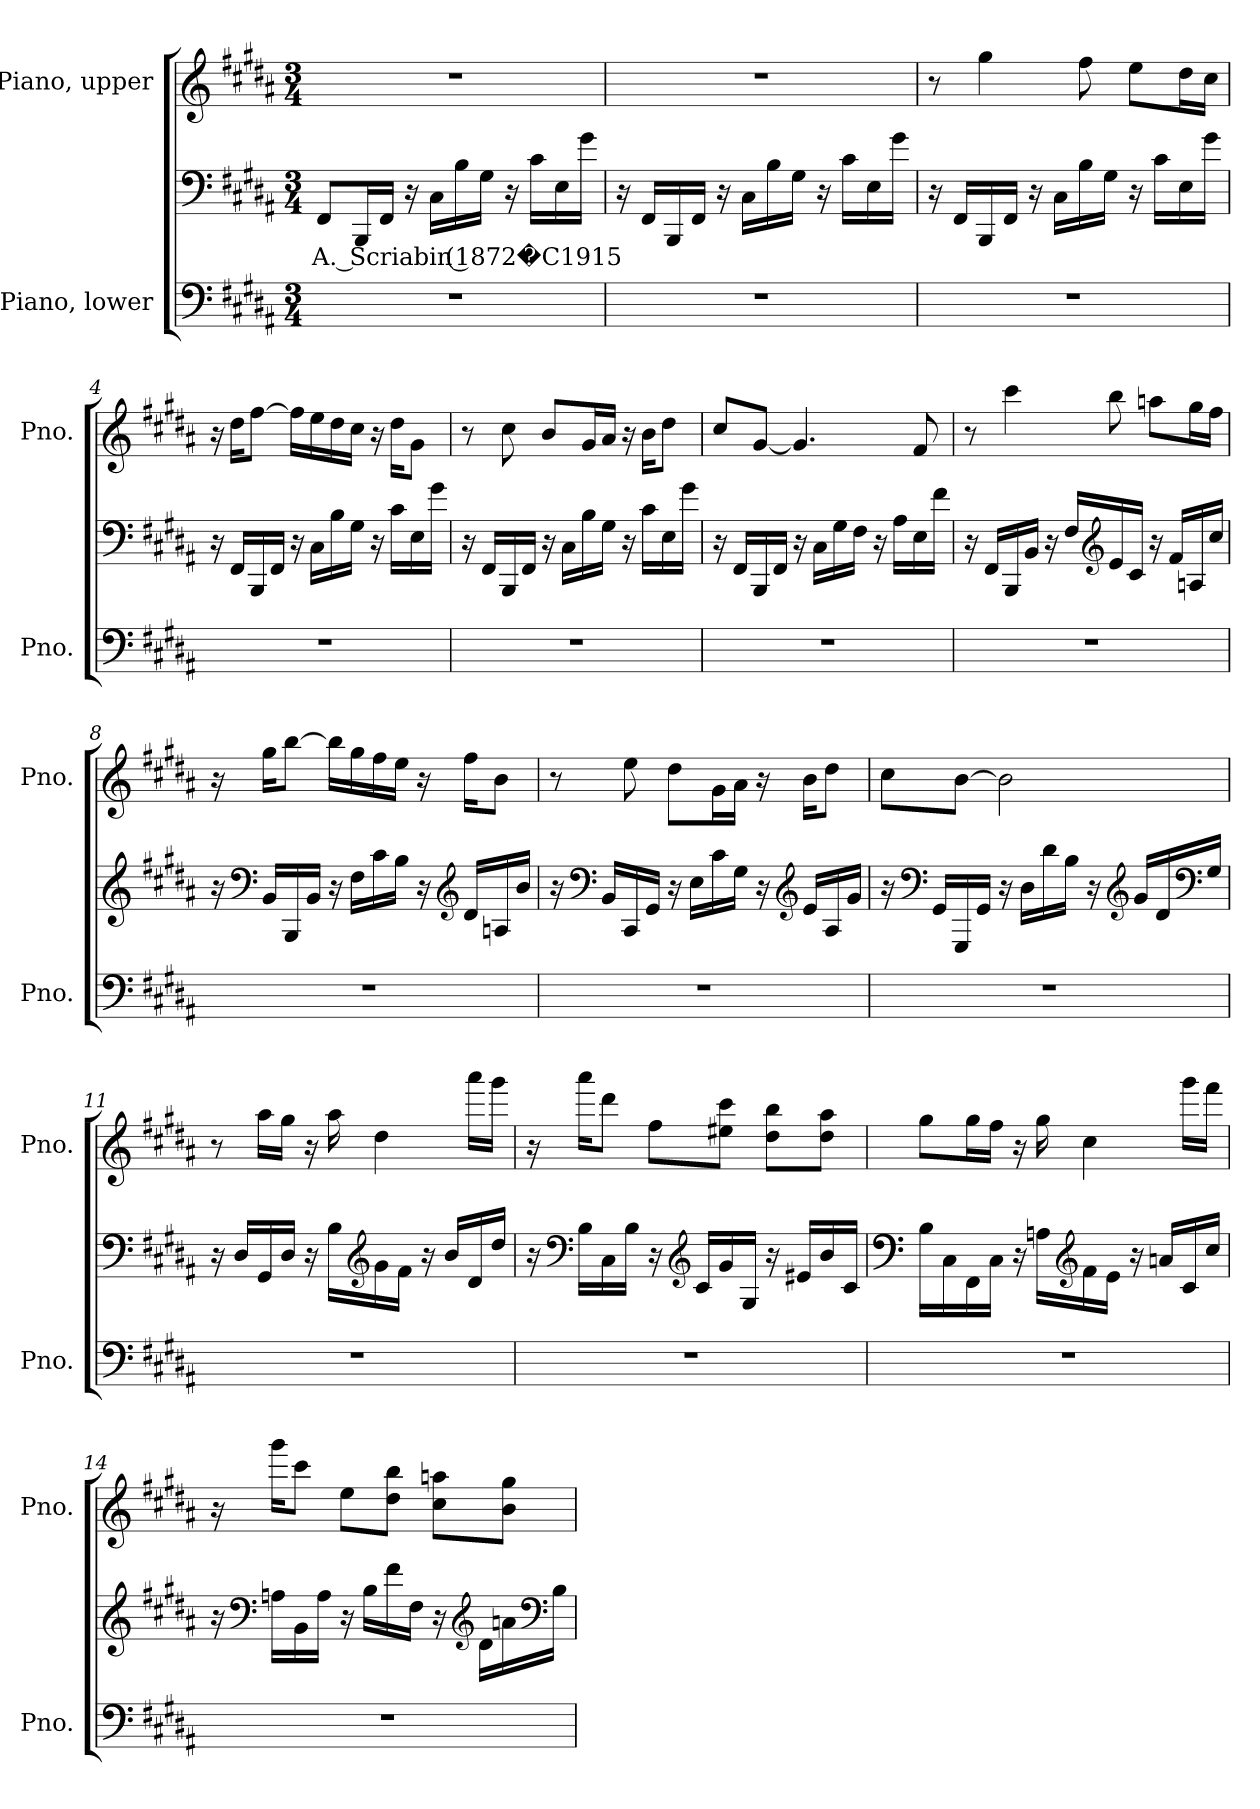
**kern	**kern	**text	**kern
*part2	*part2	*part2	*part1
*staff3	*staff2	*staff2	*staff1
*I"Piano, lower	*	*	*I"Piano, upper
*I'Pno.	*	*	*I'Pno.
*clefF4	*clefF4	*	*clefG2
*k[f#c#g#d#a#]	*k[f#c#g#d#a#]	*	*k[f#c#g#d#a#]
*M3/4	*M3/4	*	*M3/4
*MM40	*MM40	*	*MM40
=1	=1	=1	=1
!	!	!LO:LY:b	!
2.r	8FF#/L	A. Scriabin (1872�C1915	2.r
.	16BBB/L	.	.
.	16FF#/JJ	.	.
.	16r	.	.
.	16C#\LL	.	.
.	16B\	.	.
.	16G#\JJ	.	.
.	16r	.	.
.	16c#\LL	.	.
.	16E\	.	.
.	16g#\JJ	.	.
=2	=2	=2	=2
2.r	16r	.	2.r
.	16FF#/LL	.	.
.	16BBB/	.	.
.	16FF#/JJ	.	.
.	16r	.	.
.	16C#\LL	.	.
.	16B\	.	.
.	16G#\JJ	.	.
.	16r	.	.
.	16c#\LL	.	.
.	16E\	.	.
.	16g#\JJ	.	.
!!LO:LB:g=z
=3	=3	=3	=3
2.r	16r	.	8r
.	16FF#/LL	.	.
.	16BBB/	.	4gg#\
.	16FF#/JJ	.	.
.	16r	.	.
.	16C#\LL	.	.
.	16B\	.	8ff#\
.	16G#\JJ	.	.
.	16r	.	8ee\L
.	16c#\LL	.	.
.	16E\	.	16dd#\L
.	16g#\JJ	.	16cc#\JJ
=4	=4	=4	=4
2.r	16r	.	16r
.	16FF#/LL	.	16dd#\KL
.	16BBB/	.	[8ff#\J
.	16FF#/JJ	.	.
.	16r	.	16ff#\LL]
.	16C#\LL	.	16ee\
.	16B\	.	16dd#\
.	16G#\JJ	.	16cc#\JJ
.	16r	.	16r
.	16c#\LL	.	16dd#\KL
.	16E\	.	8g#\J
.	16g#\JJ	.	.
=5	=5	=5	=5
2.r	16r	.	8r
.	16FF#/LL	.	.
.	16BBB/	.	8cc#\
.	16FF#/JJ	.	.
.	16r	.	8b/L
.	16C#\LL	.	.
.	16B\	.	16g#/L
.	16G#\JJ	.	16a#/JJ
.	16r	.	16r
.	16c#\LL	.	16b\KL
.	16E\	.	8dd#\J
.	16g#\JJ	.	.
!!LO:LB:g=z
=6	=6	=6	=6
2.r	16r	.	8cc#/L
.	16FF#/LL	.	.
.	16BBB/	.	[8g#/J
.	16FF#/JJ	.	.
.	16r	.	4.g#/]
.	16C#\LL	.	.
.	16G#\	.	.
.	16F#\JJ	.	.
.	16r	.	.
.	16A#\LL	.	.
.	16E\	.	8f#/
.	16f#\JJ	.	.
=7	=7	=7	=7
2.r	16r	.	8r
.	16FF#/LL	.	.
.	16BBB/	.	4ccc#\
.	16BB/JJ	.	.
.	16r	.	.
.	16F#/LL	.	.
*	*clefG2	*	*
.	16e/	.	8bb\
.	16c#/JJ	.	.
.	16r	.	8aan\L
.	16f#/LL	.	.
.	16An/	.	16gg#\L
.	16cc#/JJ	.	16ff#\JJ
!!LO:LB:g=z
=8	=8	=8	=8
2.r	16r	.	16r
*	*clefF4	*	*
.	16BB/LL	.	16gg#\KL
.	16BBB/	.	[8bb\J
.	16BB/JJ	.	.
.	16r	.	16bb\LL]
.	16F#\LL	.	16gg#\
.	16c#\	.	16ff#\
.	16B\JJ	.	16ee\JJ
.	16r	.	16r
*	*clefG2	*	*
.	16d#/LL	.	16ff#\KL
.	16An/	.	8b\J
.	16b/JJ	.	.
=9	=9	=9	=9
2.r	16r	.	8r
*	*clefF4	*	*
.	16BB/LL	.	.
.	16CC#/	.	8ee\
.	16GG#/JJ	.	.
.	16r	.	8dd#\L
.	16E\LL	.	.
.	16c#\	.	16g#\L
.	16G#\JJ	.	16a#\JJ
.	16r	.	16r
*	*clefG2	*	*
.	16e/LL	.	16b\KL
.	16A#/	.	8dd#\J
.	16g#/JJ	.	.
!!LO:PB:g=z
=10	=10	=10	=10
2.r	16r	.	8cc#\L
*	*clefF4	*	*
.	16GG#/LL	.	.
.	16GGG#/	.	[8b\J
.	16GG#/JJ	.	.
.	16r	.	2b\]
.	16D#\LL	.	.
.	16d#\	.	.
.	16B\JJ	.	.
.	16r	.	.
*	*clefG2	*	*
.	16g#/LL	.	.
.	16d#/	.	.
*	*clefF4	*	*
.	16G#/JJ	.	.
=11	=11	=11	=11
2.r	16r	.	8r
.	16D#/LL	.	.
.	16GG#/	.	16aa#\LL
.	16D#/JJ	.	16gg#\JJ
.	16r	.	16r
.	16B\LL	.	16aa#\
*	*clefG2	*	*
.	16g#\	.	4dd#\
.	16f#\JJ	.	.
.	16r	.	.
.	16b/LL	.	.
.	16d#/	.	16aaa#\LL
.	16dd#/JJ	.	16ggg#\JJ
!!LO:LB:g=z
=12	=12	=12	=12
2.r	16r	.	16r
*	*clefF4	*	*
.	16B\LL	.	16aaa#\KL
.	16C#\	.	8ddd#\J
.	16B\JJ	.	.
.	16r	.	8ff#\L
*	*clefG2	*	*
.	16c#/LL	.	.
.	16g#/	.	8ee#X\ 8ccc#\J
.	16G#/JJ	.	.
.	16r	.	8dd#\ 8bb\L
.	16e#X/LL	.	.
.	16b/	.	8dd#\ 8aa#\J
.	16c#/JJ	.	.
=13	=13	=13	=13
*	*clefF4	*	*
2.r	16B\LL	.	8gg#\L
.	16C#\	.	.
.	16FF#\	.	16gg#\L
.	16C#\JJ	.	16ff#\JJ
.	16r	.	16r
.	16An\LL	.	16gg#\
*	*clefG2	*	*
.	16f#\	.	4cc#\
.	16e\JJ	.	.
.	16r	.	.
.	16an/LL	.	.
.	16c#/	.	16ggg#\LL
.	16cc#/JJ	.	16fff#\JJ
!!LO:LB:g=z
=14	=14	=14	=14
2.r	16r	.	16r
*	*clefF4	*	*
.	16An\LL	.	16ggg#\KL
.	16BB\	.	8ccc#\J
.	16A\JJ	.	.
.	16r	.	8ee\L
.	16B\LL	.	.
.	16f#\	.	8dd#\ 8bb\J
.	16F#\JJ	.	.
.	16r	.	8cc#\ 8aan\L
*	*clefG2	*	*
.	16d#\LL	.	.
.	16an\	.	8b\ 8gg#\J
*	*clefF4	*	*
.	16B\JJ	.	.
=	=	=	=
*-	*-	*-	*-
